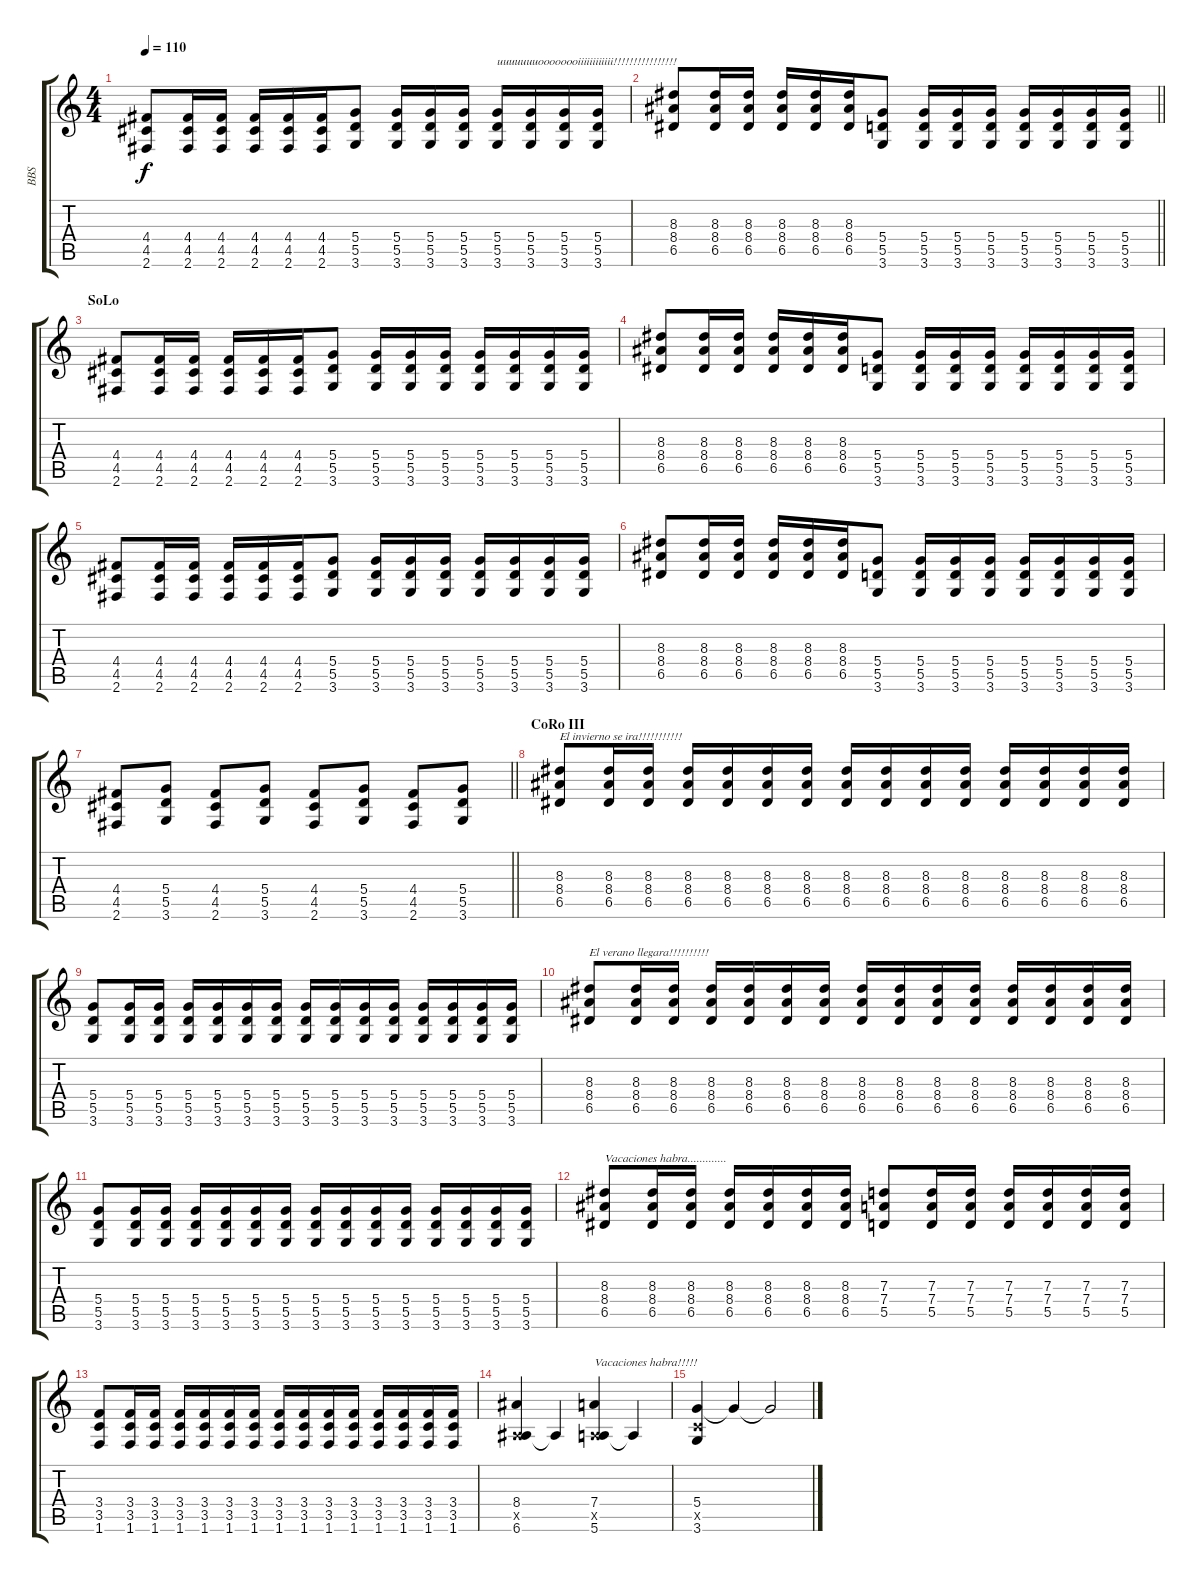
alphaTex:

\track ("BBS" "BBS") {instrument overdrivenguitar}
\staff {score tabs}
\tuning (E4 B3 G3 D3 A2 E2) {hide}
\ts (4 4)
\tempo 110
\clef g2
\ks c
(4.4 4.5 2.6).8{dy f} (4.4 4.5 2.6).16 (4.4 4.5 2.6).16 (4.4 4.5 2.6).16 (4.4 4.5 2.6).16 (4.4 4.5 2.6).16 (5.4 5.5 3.6).8 (5.4 5.5 3.6).16 (5.4 5.5 3.6).16 (5.4 5.5 3.6).16 (5.4 5.5 3.6).16{txt "uuuuuuuoooooooiiiiiiiiiiii!!!!!!!!!!!!!!!!"} (5.4 5.5 3.6).16 (5.4 5.5 3.6).16 (5.4 5.5 3.6).16 |
\barLineRight lightlight
(8.3 8.4 6.5).8 (8.3 8.4 6.5).16 (8.3 8.4 6.5).16 (8.3 8.4 6.5).16 (8.3 8.4 6.5).16 (8.3 8.4 6.5).16 (5.4 5.5 3.6).8 (5.4 5.5 3.6).16 (5.4 5.5 3.6).16 (5.4 5.5 3.6).16 (5.4 5.5 3.6).16 (5.4 5.5 3.6).16 (5.4 5.5 3.6).16 (5.4 5.5 3.6).16 |
\section ("" "SoLo")
(4.4 4.5 2.6).8 (4.4 4.5 2.6).16 (4.4 4.5 2.6).16 (4.4 4.5 2.6).16 (4.4 4.5 2.6).16 (4.4 4.5 2.6).16 (5.4 5.5 3.6).8 (5.4 5.5 3.6).16 (5.4 5.5 3.6).16 (5.4 5.5 3.6).16 (5.4 5.5 3.6).16 (5.4 5.5 3.6).16 (5.4 5.5 3.6).16 (5.4 5.5 3.6).16 |
(8.3 8.4 6.5).8 (8.3 8.4 6.5).16 (8.3 8.4 6.5).16 (8.3 8.4 6.5).16 (8.3 8.4 6.5).16 (8.3 8.4 6.5).16 (5.4 5.5 3.6).8 (5.4 5.5 3.6).16 (5.4 5.5 3.6).16 (5.4 5.5 3.6).16 (5.4 5.5 3.6).16 (5.4 5.5 3.6).16 (5.4 5.5 3.6).16 (5.4 5.5 3.6).16 |
(4.4 4.5 2.6).8 (4.4 4.5 2.6).16 (4.4 4.5 2.6).16 (4.4 4.5 2.6).16 (4.4 4.5 2.6).16 (4.4 4.5 2.6).16 (5.4 5.5 3.6).8 (5.4 5.5 3.6).16 (5.4 5.5 3.6).16 (5.4 5.5 3.6).16 (5.4 5.5 3.6).16 (5.4 5.5 3.6).16 (5.4 5.5 3.6).16 (5.4 5.5 3.6).16 |
(8.3 8.4 6.5).8 (8.3 8.4 6.5).16 (8.3 8.4 6.5).16 (8.3 8.4 6.5).16 (8.3 8.4 6.5).16 (8.3 8.4 6.5).16 (5.4 5.5 3.6).8 (5.4 5.5 3.6).16 (5.4 5.5 3.6).16 (5.4 5.5 3.6).16 (5.4 5.5 3.6).16 (5.4 5.5 3.6).16 (5.4 5.5 3.6).16 (5.4 5.5 3.6).16 |
\barLineRight lightlight
(4.4 4.5 2.6).8 (5.4 5.5 3.6).8 (4.4 4.5 2.6).8 (5.4 5.5 3.6).8 (4.4 4.5 2.6).8 (5.4 5.5 3.6).8 (4.4 4.5 2.6).8 (5.4 5.5 3.6).8 |
\section ("" "CoRo III")
(8.3 8.4 6.5).8{txt "El invierno se ira!!!!!!!!!!!"} (8.3 8.4 6.5).16 (8.3 8.4 6.5).16 (8.3 8.4 6.5).16 (8.3 8.4 6.5).16 (8.3 8.4 6.5).16 (8.3 8.4 6.5).16 (8.3 8.4 6.5).16 (8.3 8.4 6.5).16 (8.3 8.4 6.5).16 (8.3 8.4 6.5).16 (8.3 8.4 6.5).16 (8.3 8.4 6.5).16 (8.3 8.4 6.5).16 (8.3 8.4 6.5).16 |
(5.4 5.5 3.6).8 (5.4 5.5 3.6).16 (5.4 5.5 3.6).16 (5.4 5.5 3.6).16 (5.4 5.5 3.6).16 (5.4 5.5 3.6).16 (5.4 5.5 3.6).16 (5.4 5.5 3.6).16 (5.4 5.5 3.6).16 (5.4 5.5 3.6).16 (5.4 5.5 3.6).16 (5.4 5.5 3.6).16 (5.4 5.5 3.6).16 (5.4 5.5 3.6).16 (5.4 5.5 3.6).16 |
(8.3 8.4 6.5).8{txt "El verano llegara!!!!!!!!!!"} (8.3 8.4 6.5).16 (8.3 8.4 6.5).16 (8.3 8.4 6.5).16 (8.3 8.4 6.5).16 (8.3 8.4 6.5).16 (8.3 8.4 6.5).16 (8.3 8.4 6.5).16 (8.3 8.4 6.5).16 (8.3 8.4 6.5).16 (8.3 8.4 6.5).16 (8.3 8.4 6.5).16 (8.3 8.4 6.5).16 (8.3 8.4 6.5).16 (8.3 8.4 6.5).16 |
(5.4 5.5 3.6).8 (5.4 5.5 3.6).16 (5.4 5.5 3.6).16 (5.4 5.5 3.6).16 (5.4 5.5 3.6).16 (5.4 5.5 3.6).16 (5.4 5.5 3.6).16 (5.4 5.5 3.6).16 (5.4 5.5 3.6).16 (5.4 5.5 3.6).16 (5.4 5.5 3.6).16 (5.4 5.5 3.6).16 (5.4 5.5 3.6).16 (5.4 5.5 3.6).16 (5.4 5.5 3.6).16 |
(8.3 8.4 6.5).8{txt "Vacaciones habra............."} (8.3 8.4 6.5).16 (8.3 8.4 6.5).16 (8.3 8.4 6.5).16 (8.3 8.4 6.5).16 (8.3 8.4 6.5).16 (8.3 8.4 6.5).16 (7.3 7.4 5.5).8 (7.3 7.4 5.5).16 (7.3 7.4 5.5).16 (7.3 7.4 5.5).16 (7.3 7.4 5.5).16 (7.3 7.4 5.5).16 (7.3 7.4 5.5).16 |
(3.4 3.5 1.6).8 (3.4 3.5 1.6).16 (3.4 3.5 1.6).16 (3.4 3.5 1.6).16 (3.4 3.5 1.6).16 (3.4 3.5 1.6).16 (3.4 3.5 1.6).16 (3.4 3.5 1.6).16 (3.4 3.5 1.6).16 (3.4 3.5 1.6).16 (3.4 3.5 1.6).16 (3.4 3.5 1.6).16 (3.4 3.5 1.6).16 (3.4 3.5 1.6).16 (3.4 3.5 1.6).16 |
(8.4 0.5{x} 6.6).4 6.6{t}.4 (7.4 0.5{x} 5.6).4{txt "Vacaciones habra!!!!!"} 5.6{t}.4 |
(5.4 3.5{x} 3.6).4 5.4{t}.4 5.4{t}.2
